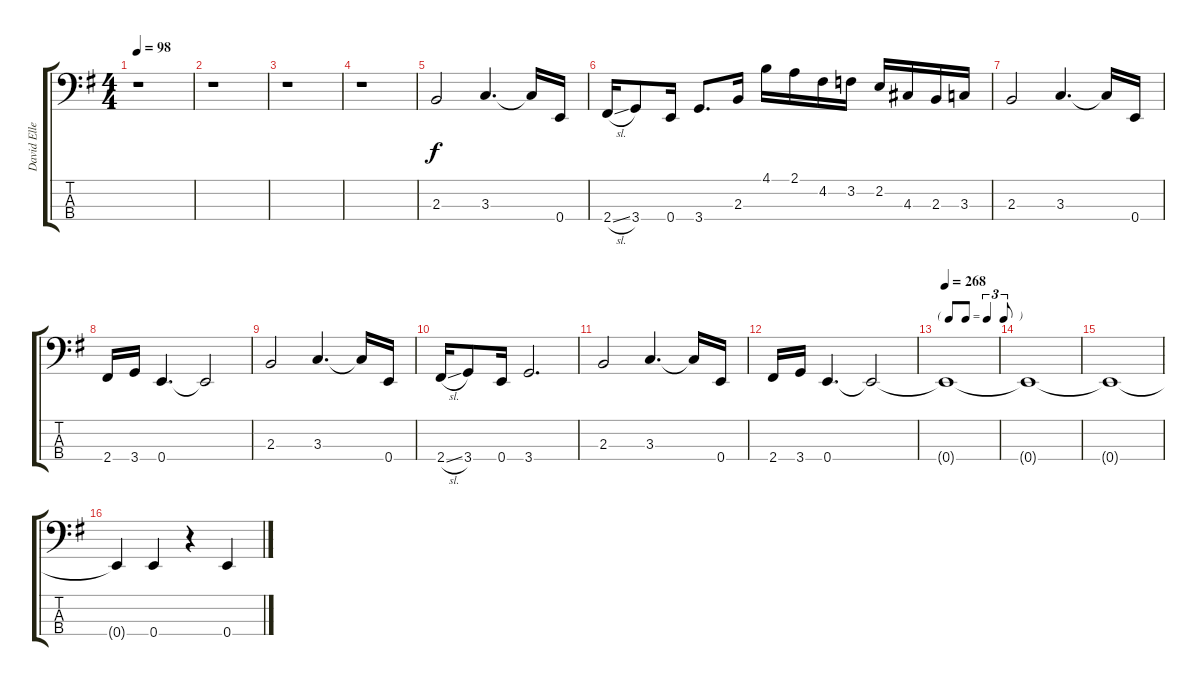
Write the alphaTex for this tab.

\track ("David Ellefson" "David Elle") {instrument electricbasspick}
\staff {score tabs}
\tuning (G2 D2 A1 E1) {hide}
\ts (4 4)
\tempo 98
\clef f4
\ks g
r.1{dy f instrument electricbasspick} |
r.1 |
r.1 |
r.1 |
2.3.2 3.3.4{d} 3.3{t}.16 0.4.16 |
2.4{sl}.16 3.4.8 0.4.16 3.4.8{d} 2.3.16 4.1.16 2.1.16 4.2.16 3.2.16 2.2.16 4.3.16 2.3.16 3.3.16 |
2.3.2 3.3.4{d} 3.3{t}.16 0.4.16 |
2.4.16 3.4.16 0.4.4{d} 0.4{t}.2 |
2.3.2 3.3.4{d} 3.3{t}.16 0.4.16 |
2.4{sl}.16 3.4.8 0.4.16 3.4.2{d} |
2.3.2 3.3.4{d} 3.3{t}.16 0.4.16 |
2.4.16 3.4.16 0.4.4{d} 0.4{t}.2 |
\tf triplet8th
\tempo 287
\tempo 268
0.4{t}.1 |
0.4{t}.1 |
0.4{t}.1 |
0.4{t}.4 0.4.4 r.4 0.4.4
